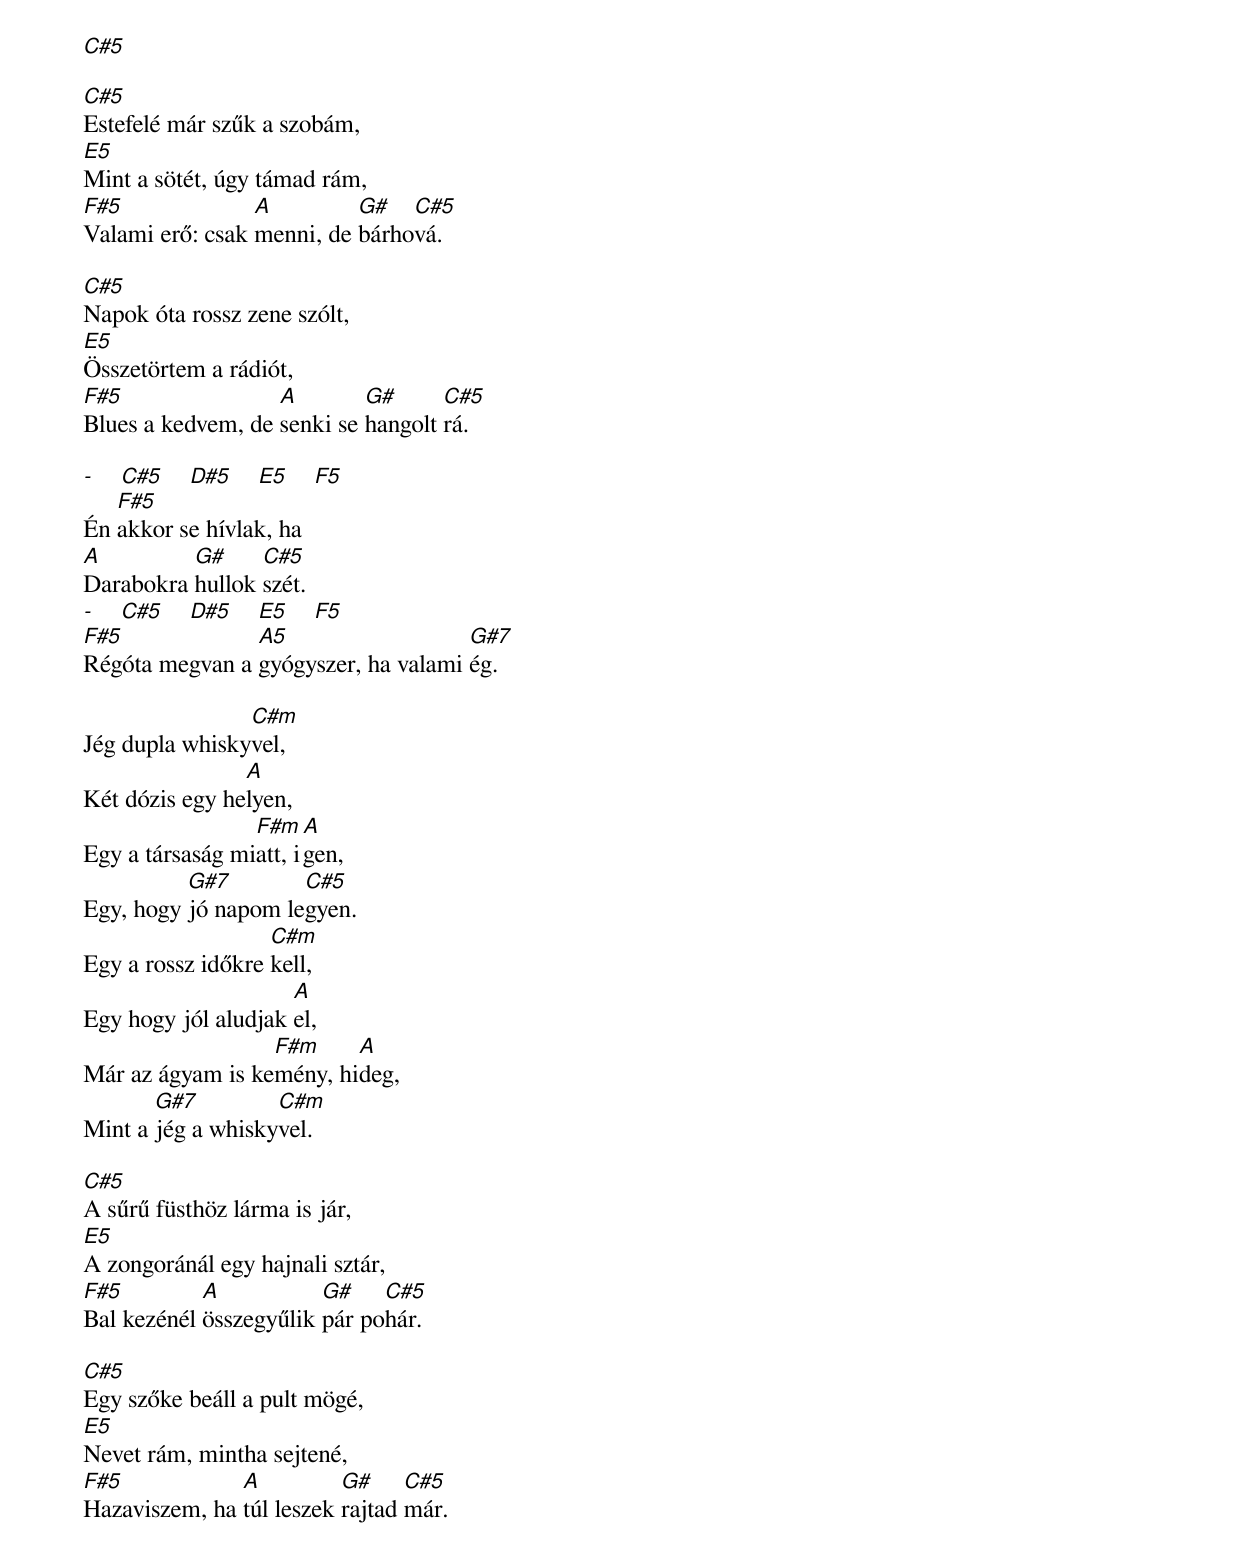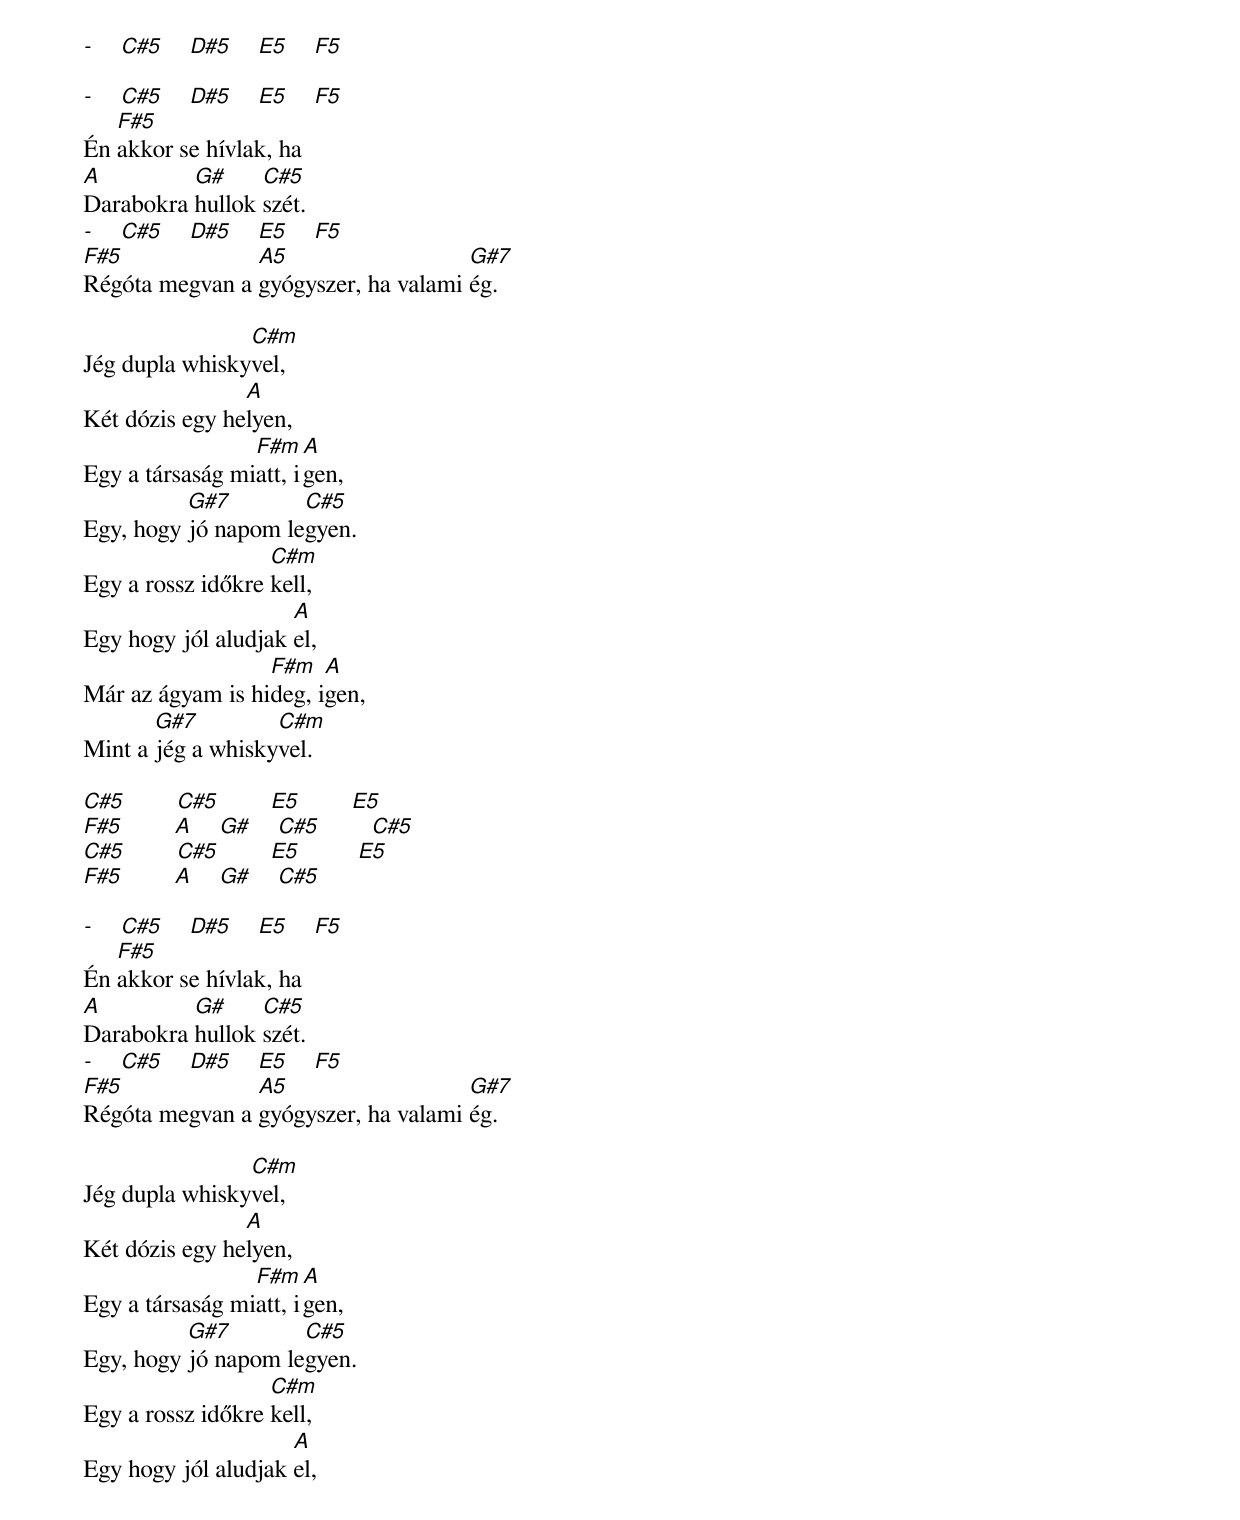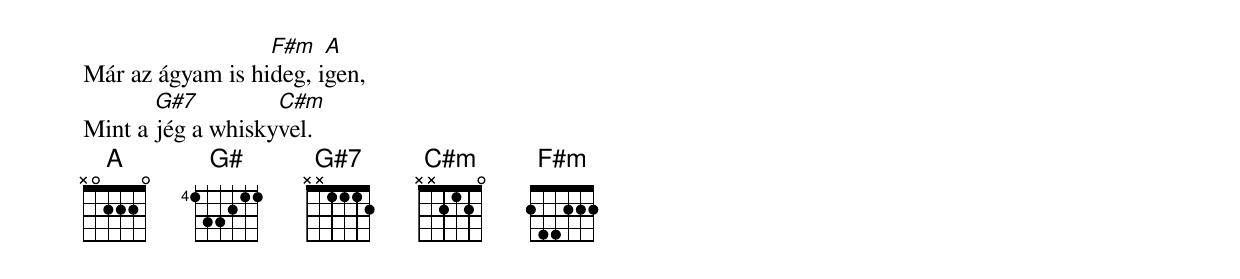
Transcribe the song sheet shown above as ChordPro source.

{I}
[C#5]

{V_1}
[C#5]Estefelé már szűk a szobám,
[E5]Mint a sötét, úgy támad rám,
[F#5]Valami erő: csak [A]menni, de [G#]bárho[C#5]vá.

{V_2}
[C#5]Napok óta rossz zene szólt,
[E5]Összetörtem a rádiót,
[F#5]Blues a kedvem, de [A]senki se [G#]hangolt [C#5]rá.

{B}
[-]    [C#5]    [D#5]    [E5]    [F5]
Én [F#5]akkor se hívlak, ha
[A]Darabokra [G#]hullok [C#5]szét.
[-]    [C#5]    [D#5]    [E5]    [F5]
[F#5]Régóta megvan a [A5]gyógyszer, ha valami [G#7]ég.

{C}
Jég dupla whisky[C#m]vel,
Két dózis egy he[A]lyen,
Egy a társaság mi[F#m]att, i[A]gen,
Egy, hogy [G#7]jó napom le[C#5]gyen.
Egy a rossz időkre [C#m]kell,
Egy hogy jól aludjak [A]el,
Már az ágyam is ke[F#m]mény, hi[A]deg,
Mint a [G#7]jég a whisky[C#m]vel.

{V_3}
[C#5]A sűrű füsthöz lárma is jár,
[E5]A zongoránál egy hajnali sztár,
[F#5]Bal kezénél [A]összegyűlik [G#]pár po[C#5]hár.

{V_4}
[C#5]Egy szőke beáll a pult mögé,
[E5]Nevet rám, mintha sejtené,
[F#5]Hazaviszem, ha [A]túl leszek [G#]rajtad [C#5]már.
[-]    [C#5]    [D#5]    [E5]    [F5]

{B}
[-]    [C#5]    [D#5]    [E5]    [F5]
Én [F#5]akkor se hívlak, ha
[A]Darabokra [G#]hullok [C#5]szét.
[-]    [C#5]    [D#5]    [E5]    [F5]
[F#5]Régóta megvan a [A5]gyógyszer, ha valami [G#7]ég.

{C}
Jég dupla whisky[C#m]vel,
Két dózis egy he[A]lyen,
Egy a társaság mi[F#m]att, i[A]gen,
Egy, hogy [G#7]jó napom le[C#5]gyen.
Egy a rossz időkre [C#m]kell,
Egy hogy jól aludjak [A]el,
Már az ágyam is hi[F#m]deg, i[A]gen,
Mint a [G#7]jég a whisky[C#m]vel.

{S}
[C#5]        [C#5]        [E5]        [E5]
[F#5]        [A]    [G#]    [C#5]        [C#5]
[C#5]        [C#5]        [E5]         [E5]
[F#5]        [A]    [G#]    [C#5]

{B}
[-]    [C#5]    [D#5]    [E5]    [F5]
Én [F#5]akkor se hívlak, ha
[A]Darabokra [G#]hullok [C#5]szét.
[-]    [C#5]    [D#5]    [E5]    [F5]
[F#5]Régóta megvan a [A5]gyógyszer, ha valami [G#7]ég.

{C}
Jég dupla whisky[C#m]vel,
Két dózis egy he[A]lyen,
Egy a társaság mi[F#m]att, i[A]gen,
Egy, hogy [G#7]jó napom le[C#5]gyen.
Egy a rossz időkre [C#m]kell,
Egy hogy jól aludjak [A]el,
Már az ágyam is hi[F#m]deg, i[A]gen,
Mint a [G#7]jég a whisky[C#m]vel.
